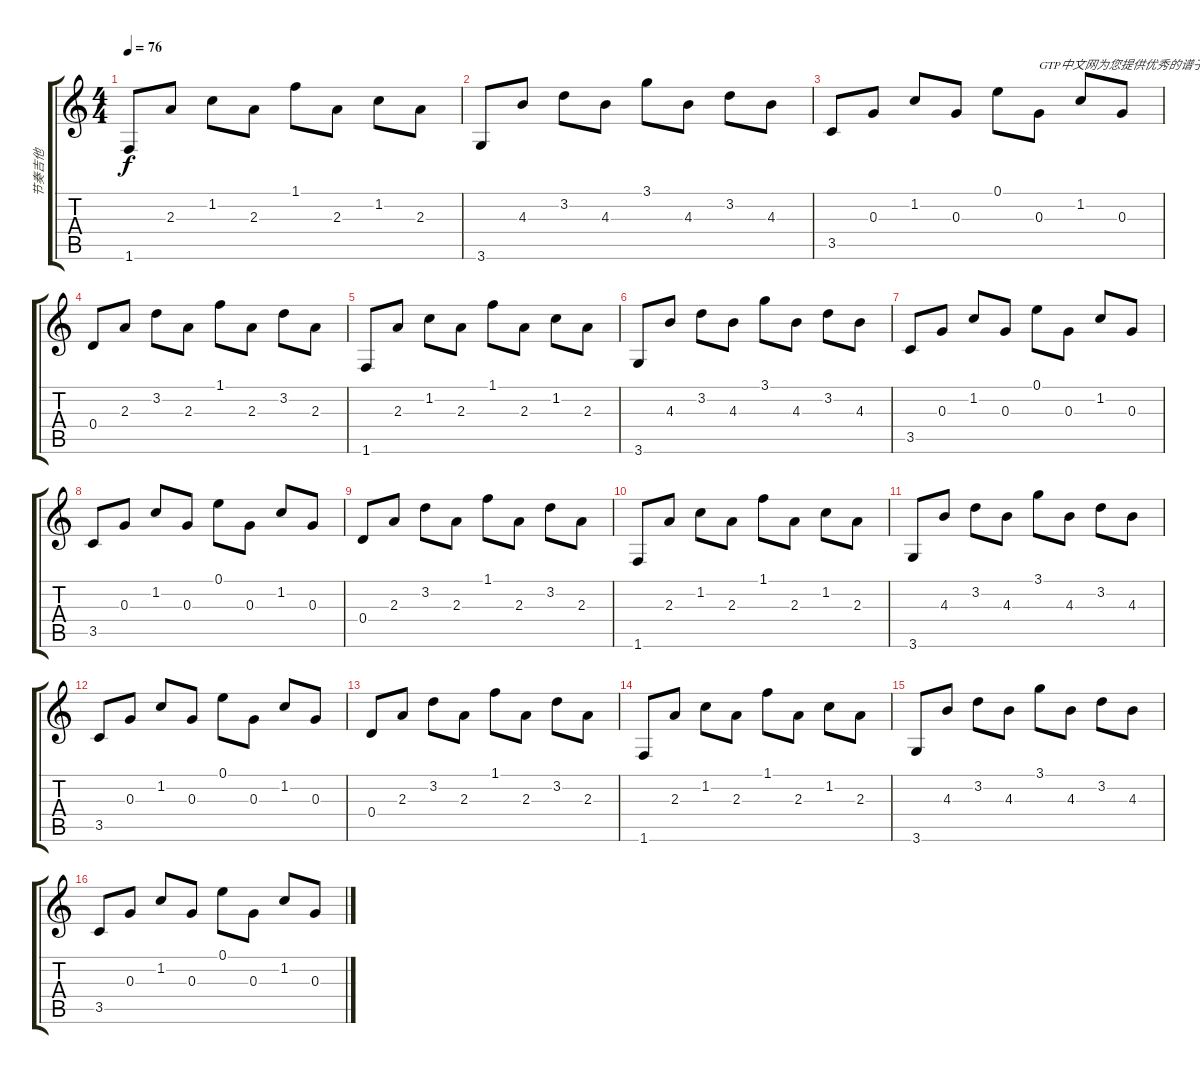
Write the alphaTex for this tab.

\track ("节奏吉他" "节奏吉他") {instrument acousticguitarnylon}
\staff {score tabs}
\tuning (E4 B3 G3 D3 A2 E2) {hide}
\ts (4 4)
\tempo 76
\clef g2
\ks c
1.6.8{dy f} 2.3.8 1.2.8 2.3.8 1.1.8 2.3.8 1.2.8 2.3.8 |
3.6.8 4.3.8 3.2.8 4.3.8 3.1.8 4.3.8 3.2.8 4.3.8 |
3.5.8 0.3.8 1.2.8 0.3.8 0.1.8 0.3.8{txt "GTP中文网为您提供优秀的谱子"} 1.2.8 0.3.8 |
0.4.8 2.3.8 3.2.8 2.3.8 1.1.8 2.3.8 3.2.8 2.3.8 |
1.6.8 2.3.8 1.2.8 2.3.8 1.1.8 2.3.8 1.2.8 2.3.8 |
3.6.8 4.3.8 3.2.8 4.3.8 3.1.8 4.3.8 3.2.8 4.3.8 |
3.5.8 0.3.8 1.2.8 0.3.8 0.1.8 0.3.8 1.2.8 0.3.8 |
3.5.8 0.3.8 1.2.8 0.3.8 0.1.8 0.3.8 1.2.8 0.3.8 |
0.4.8 2.3.8 3.2.8 2.3.8 1.1.8 2.3.8 3.2.8 2.3.8 |
1.6.8 2.3.8 1.2.8 2.3.8 1.1.8 2.3.8 1.2.8 2.3.8 |
3.6.8 4.3.8 3.2.8 4.3.8 3.1.8 4.3.8 3.2.8 4.3.8 |
3.5.8 0.3.8 1.2.8 0.3.8 0.1.8 0.3.8 1.2.8 0.3.8 |
0.4.8 2.3.8 3.2.8 2.3.8 1.1.8 2.3.8 3.2.8 2.3.8 |
1.6.8 2.3.8 1.2.8 2.3.8 1.1.8 2.3.8 1.2.8 2.3.8 |
3.6.8 4.3.8 3.2.8 4.3.8 3.1.8 4.3.8 3.2.8 4.3.8 |
3.5.8 0.3.8 1.2.8 0.3.8 0.1.8 0.3.8 1.2.8 0.3.8
